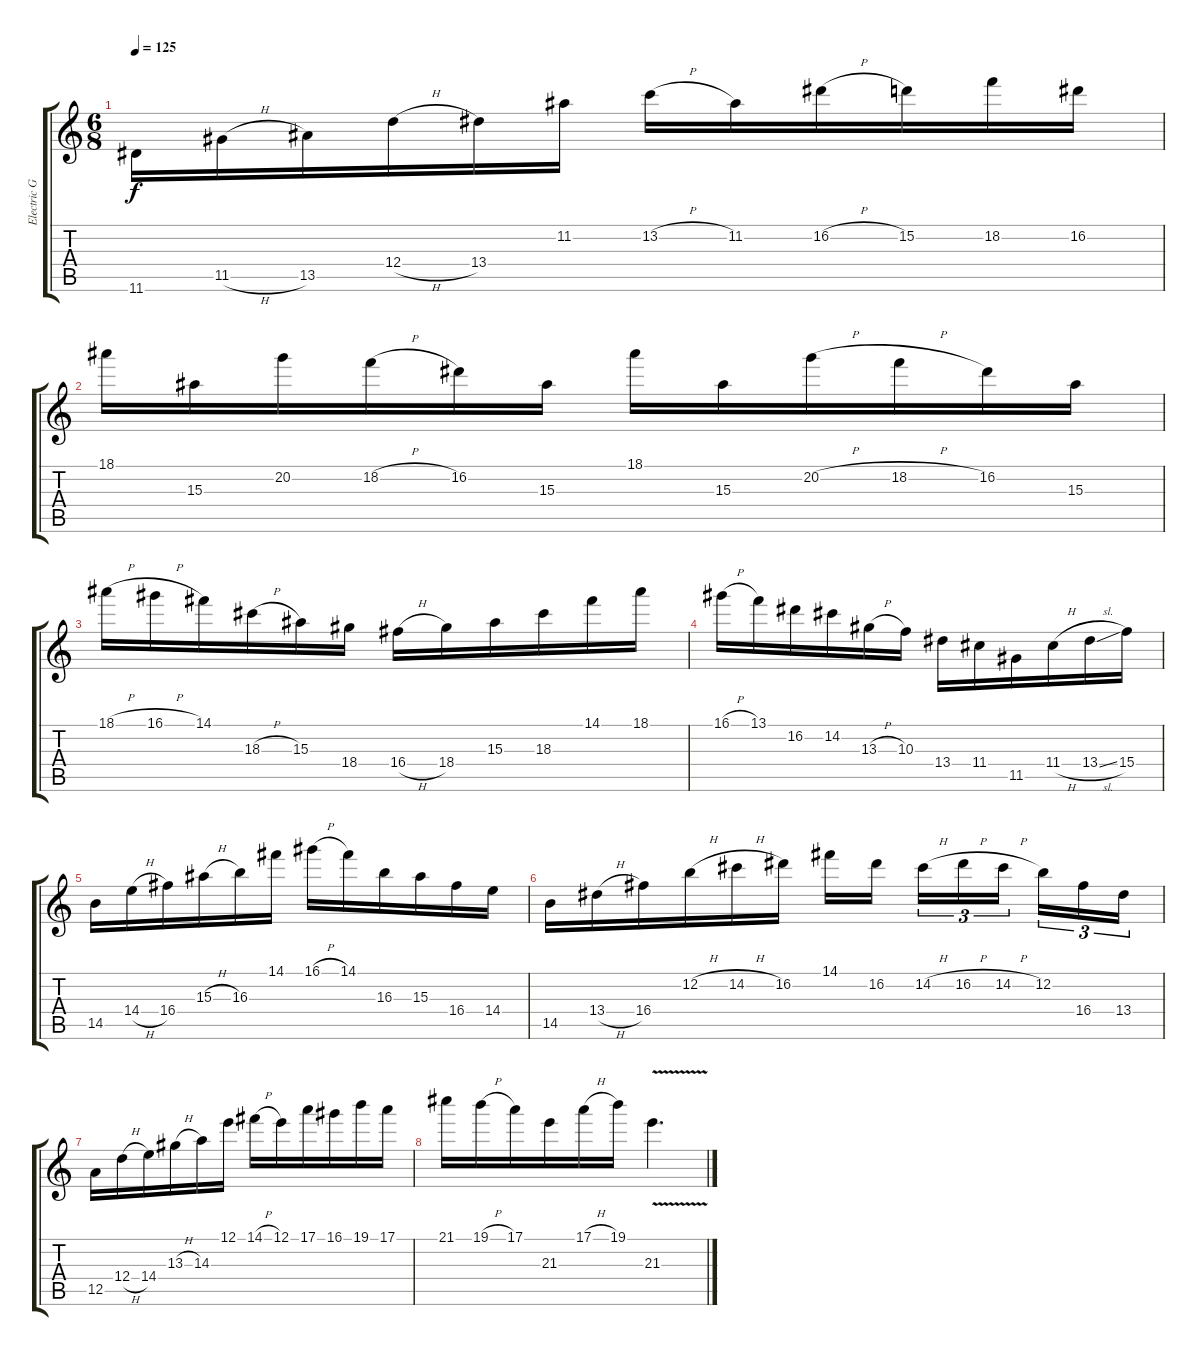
\track ("Electric Guitar 1" "Electric G") {instrument distortionguitar}
\staff {score tabs}
\tuning (E4 B3 G3 D3 A2 E2) {hide}
\ts (6 8)
\tempo 125
\clef g2
\ks c
11.6.16{dy f} 11.5{h}.16 13.5.16 12.4{h}.16 13.4.16 11.2.16 13.2{h}.16 11.2.16 16.2{h}.16 15.2.16 18.2.16 16.2.16 |
18.1.16 15.3.16 20.2.16 18.2{h}.16 16.2.16 15.3.16 18.1.16 15.3.16 20.2{h}.16 18.2{h}.16 16.2.16 15.3.16 |
18.1{h}.16 16.1{h}.16 14.1.16 18.3{h}.16 15.3.16 18.4.16 16.4{h}.16 18.4.16 15.3.16 18.3.16 14.1.16 18.1.16 |
16.1{h}.16 13.1.16 16.2.16 14.2.16 13.3{h}.16 10.3.16 13.4.16 11.4.16 11.5.16 11.4{h}.16 13.4{sl}.16 15.4.16 |
14.5.16 14.4{h}.16 16.4.16 15.3{h}.16 16.3.16 14.1.16 16.1{h}.16 14.1.16 16.3.16 15.3.16 16.4.16 14.4.16 |
14.5.16 13.4{h}.16 16.4.16 12.2{h}.16 14.2{h}.16 16.2.16 14.1.16 16.2.16{beam splitsecondary} 14.2{h}.16{tu (3 2)} 16.2{h}.16{tu (3 2)} 14.2{h}.16{tu (3 2) beam splitsecondary} 12.2.16{tu (3 2)} 16.4.16{tu (3 2)} 13.4.16{tu (3 2)} |
12.5.16 12.4{h}.16 14.4.16 13.3{h}.16 14.3.16 12.1.16 14.1{h}.16 12.1.16 17.1.16 16.1.16 19.1.16 17.1.16 |
21.1.16 19.1{h}.16 17.1.16 21.3.16 17.1{h}.16 19.1.16 21.3{v}.4{d}
